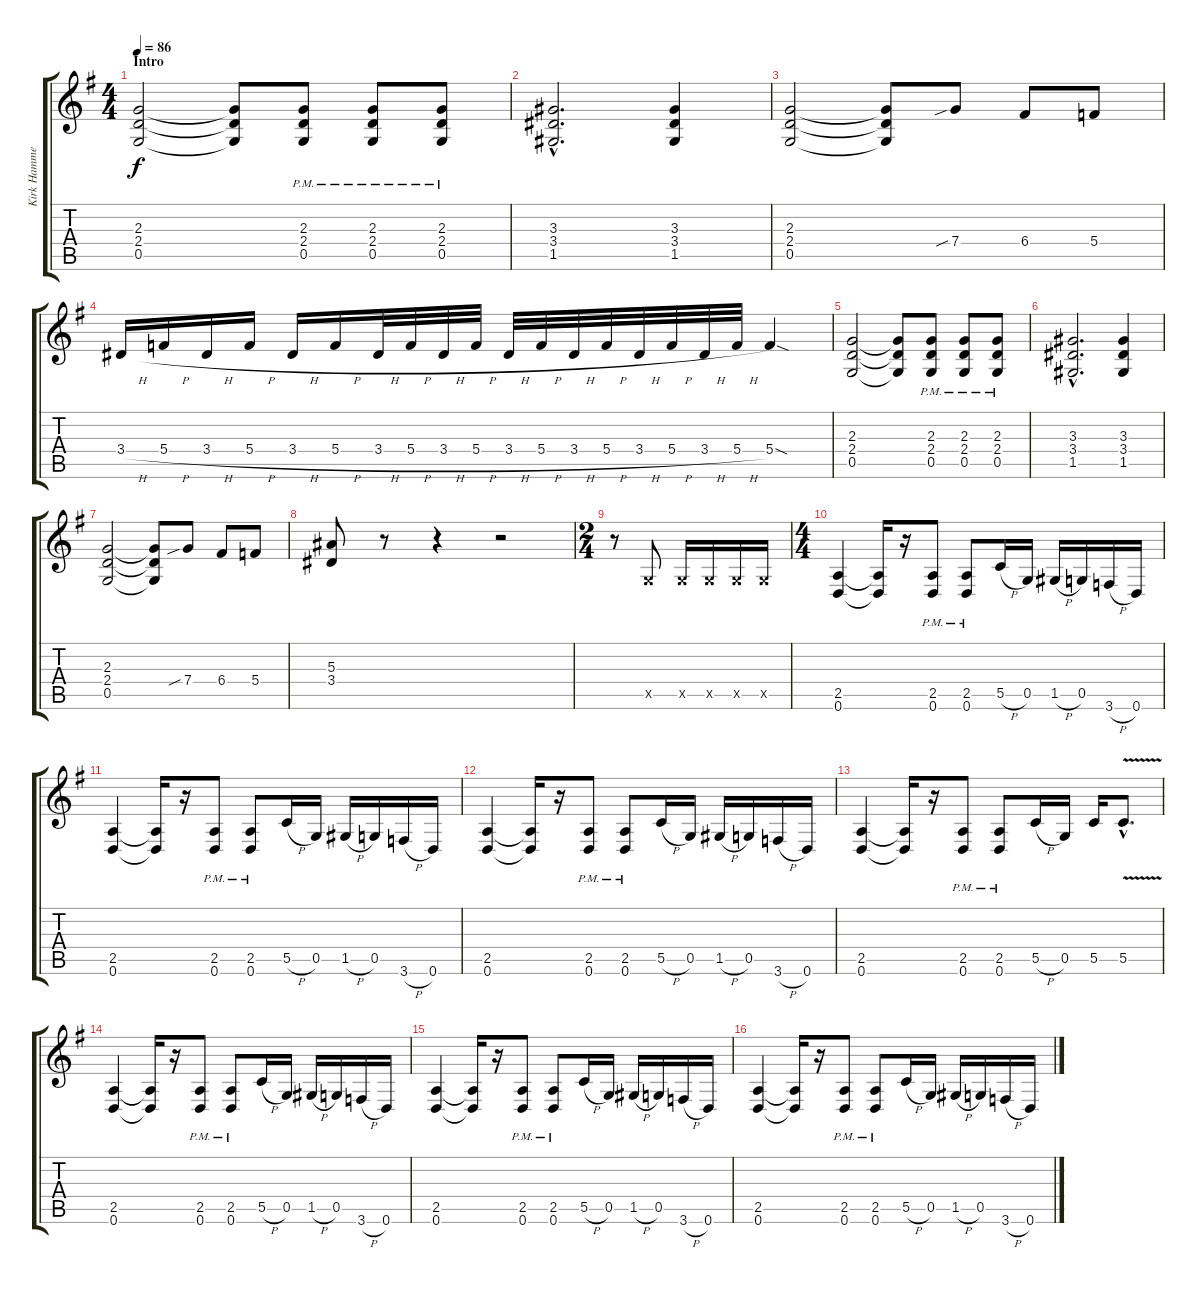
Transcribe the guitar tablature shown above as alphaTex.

\track ("Kirk Hammett" "Kirk Hamme") {instrument distortionguitar}
\staff {score tabs}
\tuning (D4 A3 F3 C3 G2 D2) {hide}
\ts (4 4)
\section ("" "Intro")
\tempo 86
\clef g2
\ks g
(2.3 2.4 0.5).2{dy f instrument distortionguitar} (2.3{t} 2.4{t} 0.5{t}).8 (2.3{pm} 2.4{pm} 0.5{pm}).8 (2.3{pm} 2.4{pm} 0.5{pm}).8 (2.3{pm} 2.4{pm} 0.5{pm}).8 |
(3.3{hac} 3.4{hac} 1.5{hac}).2{d} (3.3 3.4 1.5).4 |
(2.3 2.4 0.5).2 (2.3{t} 2.4{t} 0.5{t}).8 7.4{sib}.8 6.4.8 5.4.8 |
3.4{h}.16 5.4{h}.16 3.4{h}.16 5.4{h}.16 3.4{h}.16 5.4{h}.16 3.4{h}.32 5.4{h}.32 3.4{h}.32 5.4{h}.32 3.4{h}.32 5.4{h}.32 3.4{h}.32 5.4{h}.32 3.4{h}.32 5.4{h}.32 3.4{h}.32 5.4{h}.32 5.4{sod}.4 |
(2.3 2.4 0.5).2 (2.3{t} 2.4{t} 0.5{t}).8 (2.3{pm} 2.4{pm} 0.5{pm}).8 (2.3{pm} 2.4{pm} 0.5{pm}).8 (2.3{pm} 2.4{pm} 0.5{pm}).8 |
(3.3{hac} 3.4{hac} 1.5{hac}).2{d} (3.3 3.4 1.5).4 |
(2.3 2.4 0.5).2 (2.3{t} 2.4{t} 0.5{t}).8 7.4{sib}.8 6.4.8 5.4.8 |
(5.3 3.4).8 r.8 r.4 r.2 |
\ts (2 4)
r.8 0.5{x}.8 0.5{x}.16 0.5{x}.16 0.5{x}.16 0.5{x}.16 |
\ts (4 4)
(2.5 0.6).4 (2.5{t} 0.6{t}).16 r.16 (2.5{pm} 0.6{pm}).8 (2.5{pm} 0.6{pm}).8 5.5{h}.16 0.5.16 1.5{h}.16 0.5.16 3.6{h}.16 0.6.16 |
(2.5 0.6).4 (2.5{t} 0.6{t}).16 r.16 (2.5{pm} 0.6{pm}).8 (2.5{pm} 0.6{pm}).8 5.5{h}.16 0.5.16 1.5{h}.16 0.5.16 3.6{h}.16 0.6.16 |
(2.5 0.6).4 (2.5{t} 0.6{t}).16 r.16 (2.5{pm} 0.6{pm}).8 (2.5{pm} 0.6{pm}).8 5.5{h}.16 0.5.16 1.5{h}.16 0.5.16 3.6{h}.16 0.6.16 |
(2.5 0.6).4 (2.5{t} 0.6{t}).16 r.16 (2.5{pm} 0.6{pm}).8 (2.5{pm} 0.6{pm}).8 5.5{h}.16 0.5.16 5.5.16 5.5{v hac}.8{d} |
(2.5 0.6).4 (2.5{t} 0.6{t}).16 r.16 (2.5{pm} 0.6{pm}).8 (2.5{pm} 0.6{pm}).8 5.5{h}.16 0.5.16 1.5{h}.16 0.5.16 3.6{h}.16 0.6.16 |
(2.5 0.6).4 (2.5{t} 0.6{t}).16 r.16 (2.5{pm} 0.6{pm}).8 (2.5{pm} 0.6{pm}).8 5.5{h}.16 0.5.16 1.5{h}.16 0.5.16 3.6{h}.16 0.6.16 |
(2.5 0.6).4 (2.5{t} 0.6{t}).16 r.16 (2.5{pm} 0.6{pm}).8 (2.5{pm} 0.6{pm}).8 5.5{h}.16 0.5.16 1.5{h}.16 0.5.16 3.6{h}.16 0.6.16
